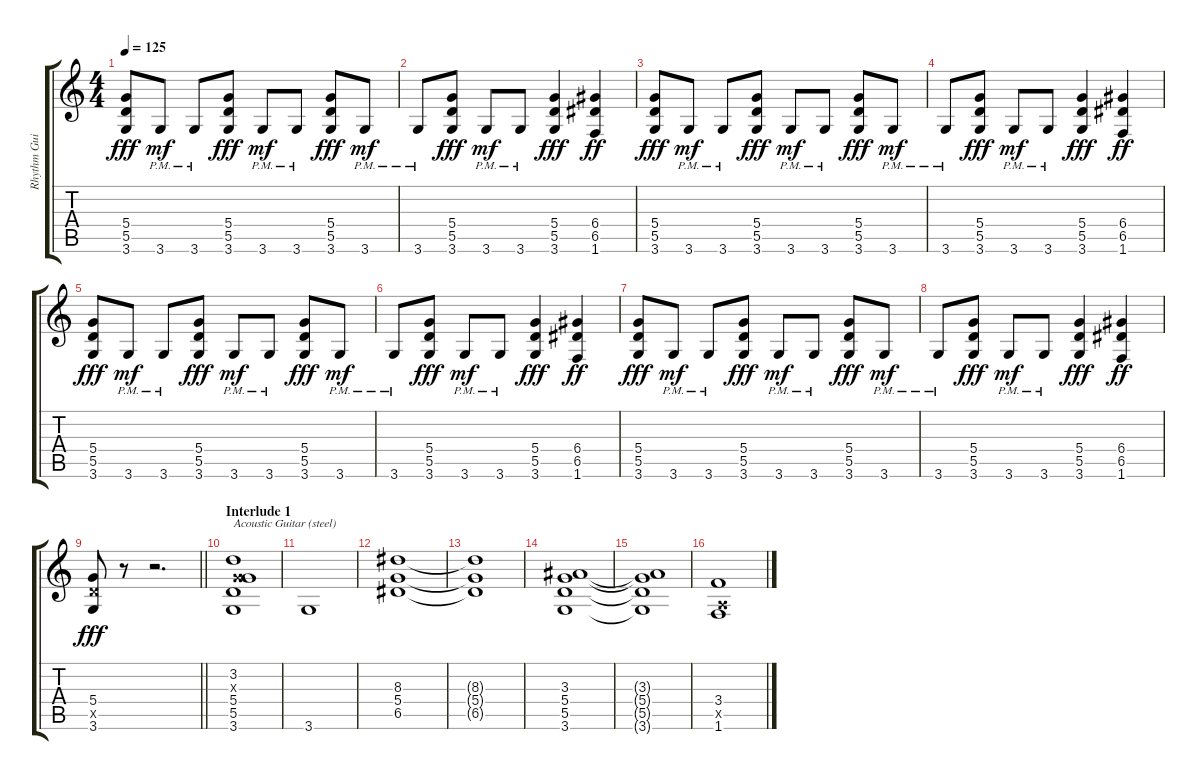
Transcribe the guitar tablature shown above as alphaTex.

\track ("Rhythm Guitar" "Rhythm Gui") {instrument overdrivenguitar}
\staff {score tabs}
\tuning (E4 B3 G3 D3 A2 E2) {hide}
\ts (4 4)
\tempo 125
\clef g2
\ks c
(5.4 5.5 3.6).8{dy fff} 3.6{pm}.8{dy mf} 3.6{pm}.8 (5.4 5.5 3.6).8{dy fff} 3.6{pm}.8{dy mf} 3.6{pm}.8 (5.4 5.5 3.6).8{dy fff} 3.6{pm}.8{dy mf} |
3.6{pm}.8 (5.4 5.5 3.6).8{dy fff} 3.6{pm}.8{dy mf} 3.6{pm}.8 (5.4 5.5 3.6).4{dy fff} (6.4 6.5 1.6).4{dy ff} |
(5.4 5.5 3.6).8{dy fff} 3.6{pm}.8{dy mf} 3.6{pm}.8 (5.4 5.5 3.6).8{dy fff} 3.6{pm}.8{dy mf} 3.6{pm}.8 (5.4 5.5 3.6).8{dy fff} 3.6{pm}.8{dy mf} |
3.6{pm}.8 (5.4 5.5 3.6).8{dy fff} 3.6{pm}.8{dy mf} 3.6{pm}.8 (5.4 5.5 3.6).4{dy fff} (6.4 6.5 1.6).4{dy ff} |
(5.4 5.5 3.6).8{dy fff} 3.6{pm}.8{dy mf} 3.6{pm}.8 (5.4 5.5 3.6).8{dy fff} 3.6{pm}.8{dy mf} 3.6{pm}.8 (5.4 5.5 3.6).8{dy fff} 3.6{pm}.8{dy mf} |
3.6{pm}.8 (5.4 5.5 3.6).8{dy fff} 3.6{pm}.8{dy mf} 3.6{pm}.8 (5.4 5.5 3.6).4{dy fff} (6.4 6.5 1.6).4{dy ff} |
(5.4 5.5 3.6).8{dy fff} 3.6{pm}.8{dy mf} 3.6{pm}.8 (5.4 5.5 3.6).8{dy fff} 3.6{pm}.8{dy mf} 3.6{pm}.8 (5.4 5.5 3.6).8{dy fff} 3.6{pm}.8{dy mf} |
3.6{pm}.8 (5.4 5.5 3.6).8{dy fff} 3.6{pm}.8{dy mf} 3.6{pm}.8 (5.4 5.5 3.6).4{dy fff} (6.4 6.5 1.6).4{dy ff} |
\barLineRight lightlight
(5.4 5.5{x} 3.6).8{dy fff} r.8 r.2{d} |
\section ("" "Interlude 1")
(3.2 0.3{x} 5.4 5.5 3.6).1{txt "Acoustic Guitar (steel)" instrument acousticguitarsteel} |
3.6.1 |
(8.3 5.4 6.5).1 |
(8.3{t} 5.4{t} 6.5{t}).1 |
(3.3 5.4 5.5 3.6).1 |
(3.3{t} 5.4{t} 5.5{t} 3.6{t}).1 |
(3.4 0.5{x} 1.6).1
